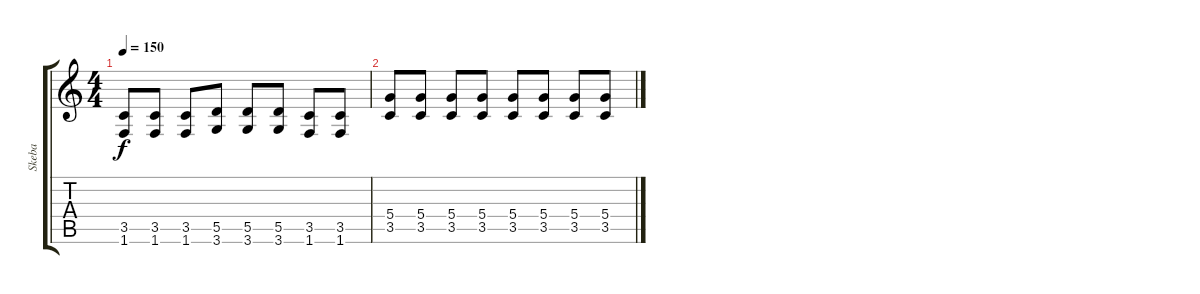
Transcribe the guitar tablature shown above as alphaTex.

\track ("Skeba" "Skeba") {instrument overdrivenguitar}
\staff {score tabs}
\tuning (E4 B3 G3 D3 A2 E2) {hide}
\ts (4 4)
\tempo 150
\clef g2
\ks c
(3.5 1.6).8{dy f} (3.5 1.6).8 (3.5 1.6).8 (5.5 3.6).8 (5.5 3.6).8 (5.5 3.6).8 (3.5 1.6).8 (3.5 1.6).8 |
(5.4 3.5).8 (5.4 3.5).8 (5.4 3.5).8 (5.4 3.5).8 (5.4 3.5).8 (5.4 3.5).8 (5.4 3.5).8 (5.4 3.5).8
